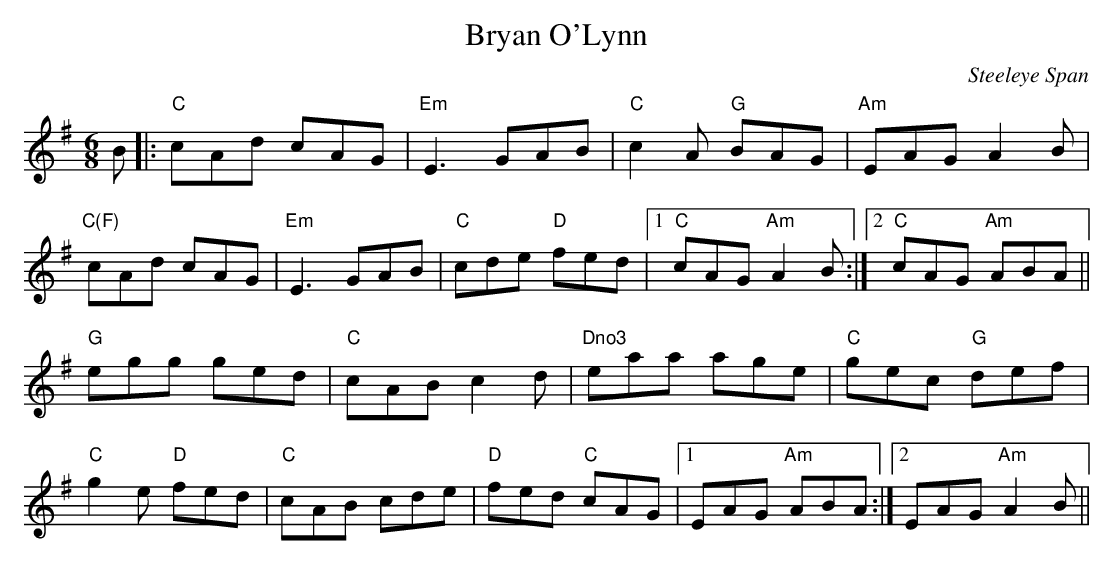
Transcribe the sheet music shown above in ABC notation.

X:1
T:Bryan O'Lynn
C:Steeleye Span
M:6/8
K:Ador
B|:"C"cAd cAG|"Em"E3 GAB|"C"c2A "G"BAG|"Am"EAG A2B|
"C(\F)"cAd cAG|"Em"E3 GAB|"C"cde "D"fed|1 "C"cAG "Am"A2B:|2 "C"cAG "Am"ABA||
"G"egg ged|"C"cAB c2d|"Dno3"eaa age|"C"gec "G"def|
"C"g2e "D"fed|"C"cAB cde|"D"fed "C"cAG|1 EAG "Am"ABA:|2 EAG "Am"A2B||
